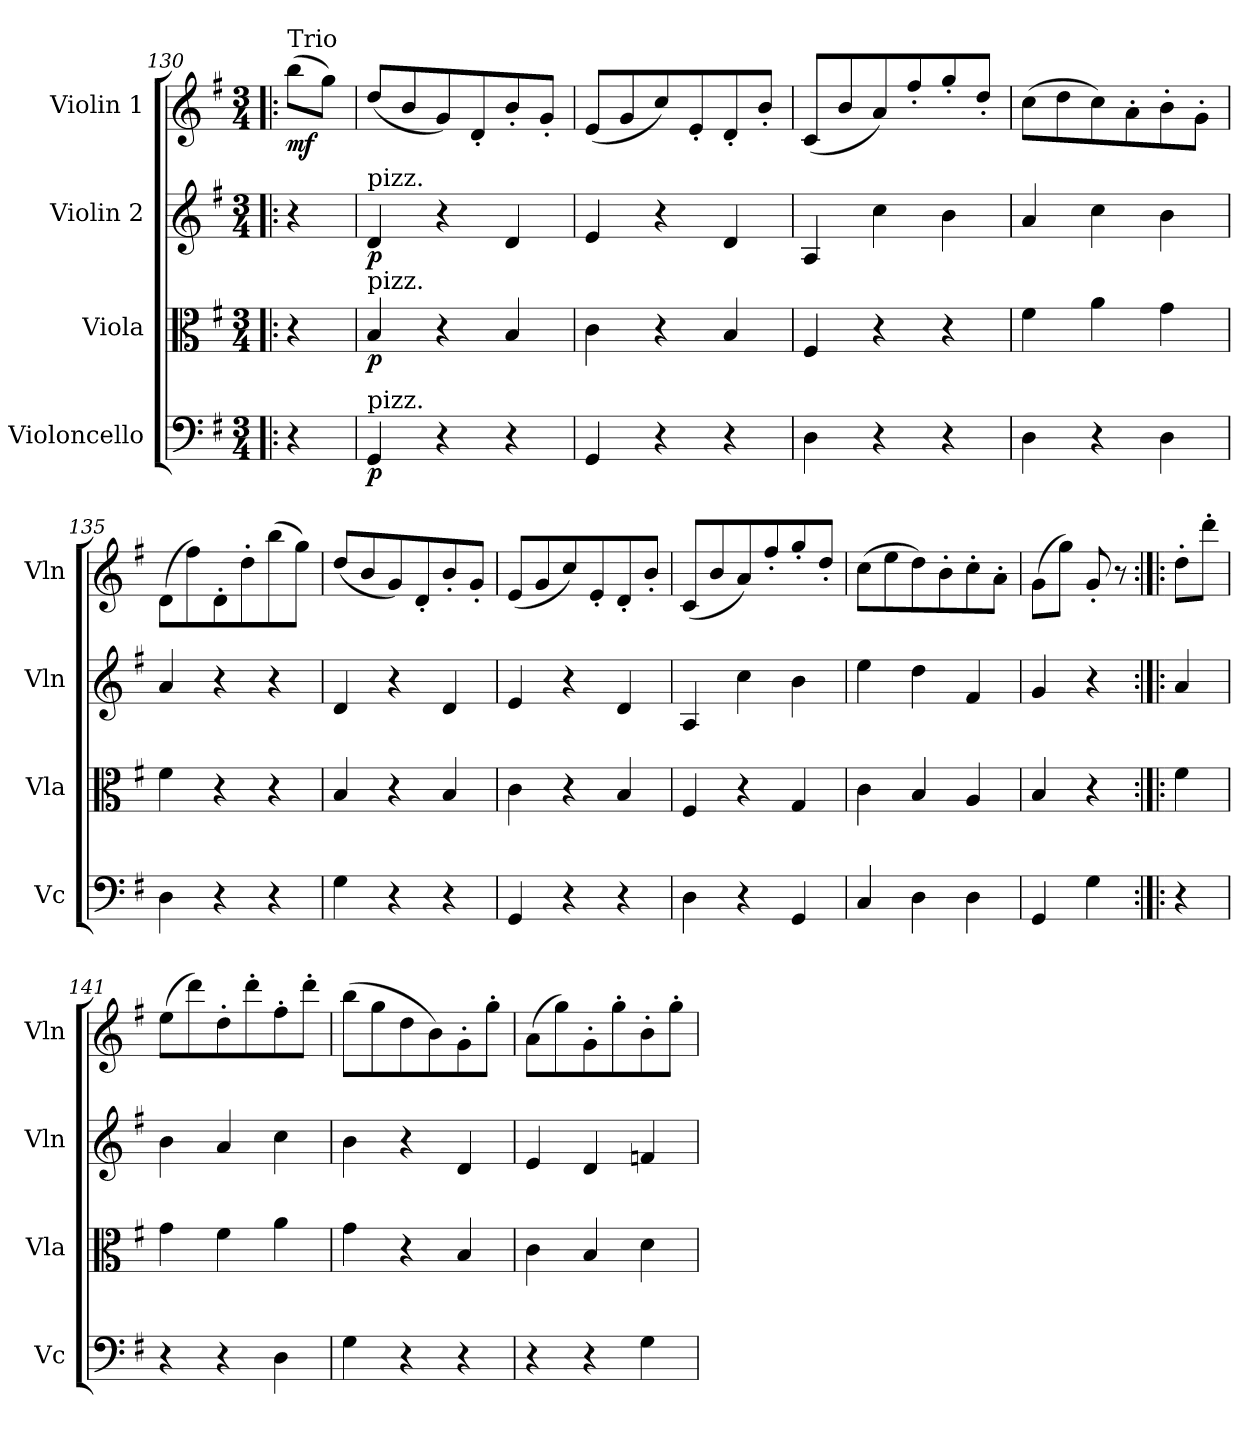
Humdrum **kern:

**kern	**dynam	**kern	**dynam	**kern	**dynam	**kern	**dynam
*part4	*part4	*part3	*part3	*part2	*part2	*part1	*part1
*staff4	*staff4	*staff3	*staff3	*staff2	*staff2	*staff1	*staff1
*I"Violoncello	*	*I"Viola	*	*I"Violin 2	*	*I"Violin 1	*
*I'Vc	*	*I'Vla	*	*I'Vln	*	*I'Vln	*
!!LO:PB:g=z
*clefF4	*	*clefC3	*	*clefG2	*	*clefG2	*
*k[f#]	*	*k[f#]	*	*k[f#]	*	*k[f#]	*
*M3/4	*	*M3/4	*	*M3/4	*	*M3/4	*
=130!|:	=130!|:	=130!|:	=130!|:	=130!|:	=130!|:	=130!|:	=130!|:
!	!	!	!	!	!	!LO:TX:a:t=Trio	!
!	!	!	!	!	!	!	!LO:DY:b
4r	.	4r	.	4r	.	(>8bb\L	mf
.	.	.	.	.	.	8gg\J)	.
=131	=131	=131	=131	=131	=131	=131	=131
!	!	!	!	!LO:TX:a:t=pizz.	!	!	!
!	!	!LO:TX:a:t=pizz.	!	!	!	!	!
!LO:TX:a:t=pizz.	!	!	!	!	!	!	!
!	!LO:DY:b	!	!LO:DY:b	!	!LO:DY:b	!	!
4GG/	p	4B/	p	4d/	p	(<8dd/L	.
.	.	.	.	.	.	8b/	.
4r	.	4r	.	4r	.	8g/)	.
.	.	.	.	.	.	8d'/	.
4r	.	4B/	.	4d/	.	8b'/	.
.	.	.	.	.	.	8g'/J	.
=132	=132	=132	=132	=132	=132	=132	=132
4GG/	.	4c\	.	4e/	.	(<8e/L	.
.	.	.	.	.	.	8g/	.
4r	.	4r	.	4r	.	8cc/)	.
.	.	.	.	.	.	8e'/	.
4r	.	4B/	.	4d/	.	8d'/	.
.	.	.	.	.	.	8b'/J	.
=133	=133	=133	=133	=133	=133	=133	=133
4D\	.	4F#/	.	4A/	.	(<8c/L	.
.	.	.	.	.	.	8b/	.
4r	.	4r	.	4cc\	.	8a/)	.
.	.	.	.	.	.	8ff#'/	.
4r	.	4r	.	4b\	.	8gg'/	.
.	.	.	.	.	.	8dd'/J	.
=134	=134	=134	=134	=134	=134	=134	=134
4D\	.	4f#\	.	4a/	.	(>8cc\L	.
.	.	.	.	.	.	8dd\	.
4r	.	4a\	.	4cc\	.	8cc\)	.
.	.	.	.	.	.	8a'\	.
4D\	.	4g\	.	4b\	.	8b'\	.
.	.	.	.	.	.	8g'\J	.
=135	=135	=135	=135	=135	=135	=135	=135
4D\	.	4f#\	.	4a/	.	(>8d\L	.
.	.	.	.	.	.	8ff#\)	.
4r	.	4r	.	4r	.	8d'\	.
.	.	.	.	.	.	8dd'\	.
4r	.	4r	.	4r	.	(>8bb\	.
.	.	.	.	.	.	8gg\J)	.
=136	=136	=136	=136	=136	=136	=136	=136
4G\	.	4B/	.	4d/	.	(<8dd/L	.
.	.	.	.	.	.	8b/	.
4r	.	4r	.	4r	.	8g/)	.
.	.	.	.	.	.	8d'/	.
4r	.	4B/	.	4d/	.	8b'/	.
.	.	.	.	.	.	8g'/J	.
!!LO:LB:g=z
=137	=137	=137	=137	=137	=137	=137	=137
4GG/	.	4c\	.	4e/	.	(<8e/L	.
.	.	.	.	.	.	8g/	.
4r	.	4r	.	4r	.	8cc/)	.
.	.	.	.	.	.	8e'/	.
4r	.	4B/	.	4d/	.	8d'/	.
.	.	.	.	.	.	8b'/J	.
=138	=138	=138	=138	=138	=138	=138	=138
4D\	.	4F#/	.	4A/	.	(<8c/L	.
.	.	.	.	.	.	8b/	.
4r	.	4r	.	4cc\	.	8a/)	.
.	.	.	.	.	.	8ff#'/	.
4GG/	.	4G/	.	4b\	.	8gg'/	.
.	.	.	.	.	.	8dd'/J	.
=139	=139	=139	=139	=139	=139	=139	=139
4C/	.	4c\	.	4ee\	.	(>8cc\L	.
.	.	.	.	.	.	8ee\	.
4D\	.	4B/	.	4dd\	.	8dd\)	.
.	.	.	.	.	.	8b'\	.
4D\	.	4A/	.	4f#/	.	8cc'\	.
.	.	.	.	.	.	8a'\J	.
=139X6	=139X6	=139X6	=139X6	=139X6	=139X6	=139X6	=139X6
4GG/	.	4B/	.	4g/	.	(>8g\L	.
.	.	.	.	.	.	8gg\J)	.
4G\	.	4r	.	4r	.	8g'/	.
.	.	.	.	.	.	8r	.
=140:|!|:	=140:|!|:	=140:|!|:	=140:|!|:	=140:|!|:	=140:|!|:	=140:|!|:	=140:|!|:
4r	.	4f#\	.	4a/	.	8dd'\L	.
.	.	.	.	.	.	8ddd'\J	.
=141	=141	=141	=141	=141	=141	=141	=141
4r	.	4g\	.	4b\	.	(>8ee\L	.
.	.	.	.	.	.	8ddd\)	.
4r	.	4f#\	.	4a/	.	8dd'\	.
.	.	.	.	.	.	8ddd'\	.
4D\	.	4a\	.	4cc\	.	8ff#'\	.
.	.	.	.	.	.	8ddd'\J	.
=142	=142	=142	=142	=142	=142	=142	=142
4G\	.	4g\	.	4b\	.	(>8bb\L	.
.	.	.	.	.	.	8gg\	.
4r	.	4r	.	4r	.	8dd\	.
.	.	.	.	.	.	8b\)	.
4r	.	4B/	.	4d/	.	8g'\	.
.	.	.	.	.	.	8gg'\J	.
=143	=143	=143	=143	=143	=143	=143	=143
4r	.	4c\	.	4e/	.	(>8a\L	.
.	.	.	.	.	.	8gg\)	.
4r	.	4B/	.	4d/	.	8g'\	.
.	.	.	.	.	.	8gg'\	.
4G\	.	4d\	.	4fn/	.	8b'\	.
.	.	.	.	.	.	8gg'\J	.
=	=	=	=	=	=	=	=
*-	*-	*-	*-	*-	*-	*-	*-
